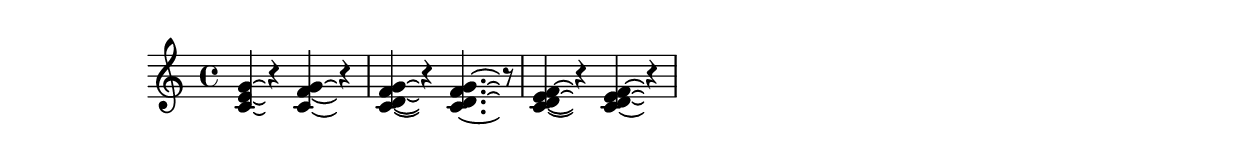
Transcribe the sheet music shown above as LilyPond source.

%% Do not edit this file; it is auto-generated from LSR http://lsr.dsi.unimi.it
%% This file is in the public domain.
\version "2.11.61"

\header {
  lsrtags = "expressive-marks, keyboards, fretted-strings"

  texidoc = "
Laissez vibrer ties have a fixed size. Their formatting can be tuned
using @code{'tie-configuration}. 

"
  doctitle = "Laissez vibrer ties"
} % begin verbatim
\relative c' {
  <c e g>4\laissezVibrer r <c f g>\laissezVibrer r
  <c d f g>4\laissezVibrer r <c d f g>4.\laissezVibrer r8

  <c d e f>4\laissezVibrer r
  \override LaissezVibrerTieColumn #'tie-configuration
     = #`((-7 . ,DOWN)
          (-5 . ,DOWN)
          (-3 . ,UP)
          (-1 . ,UP))
  <c d e f>4\laissezVibrer r
}
